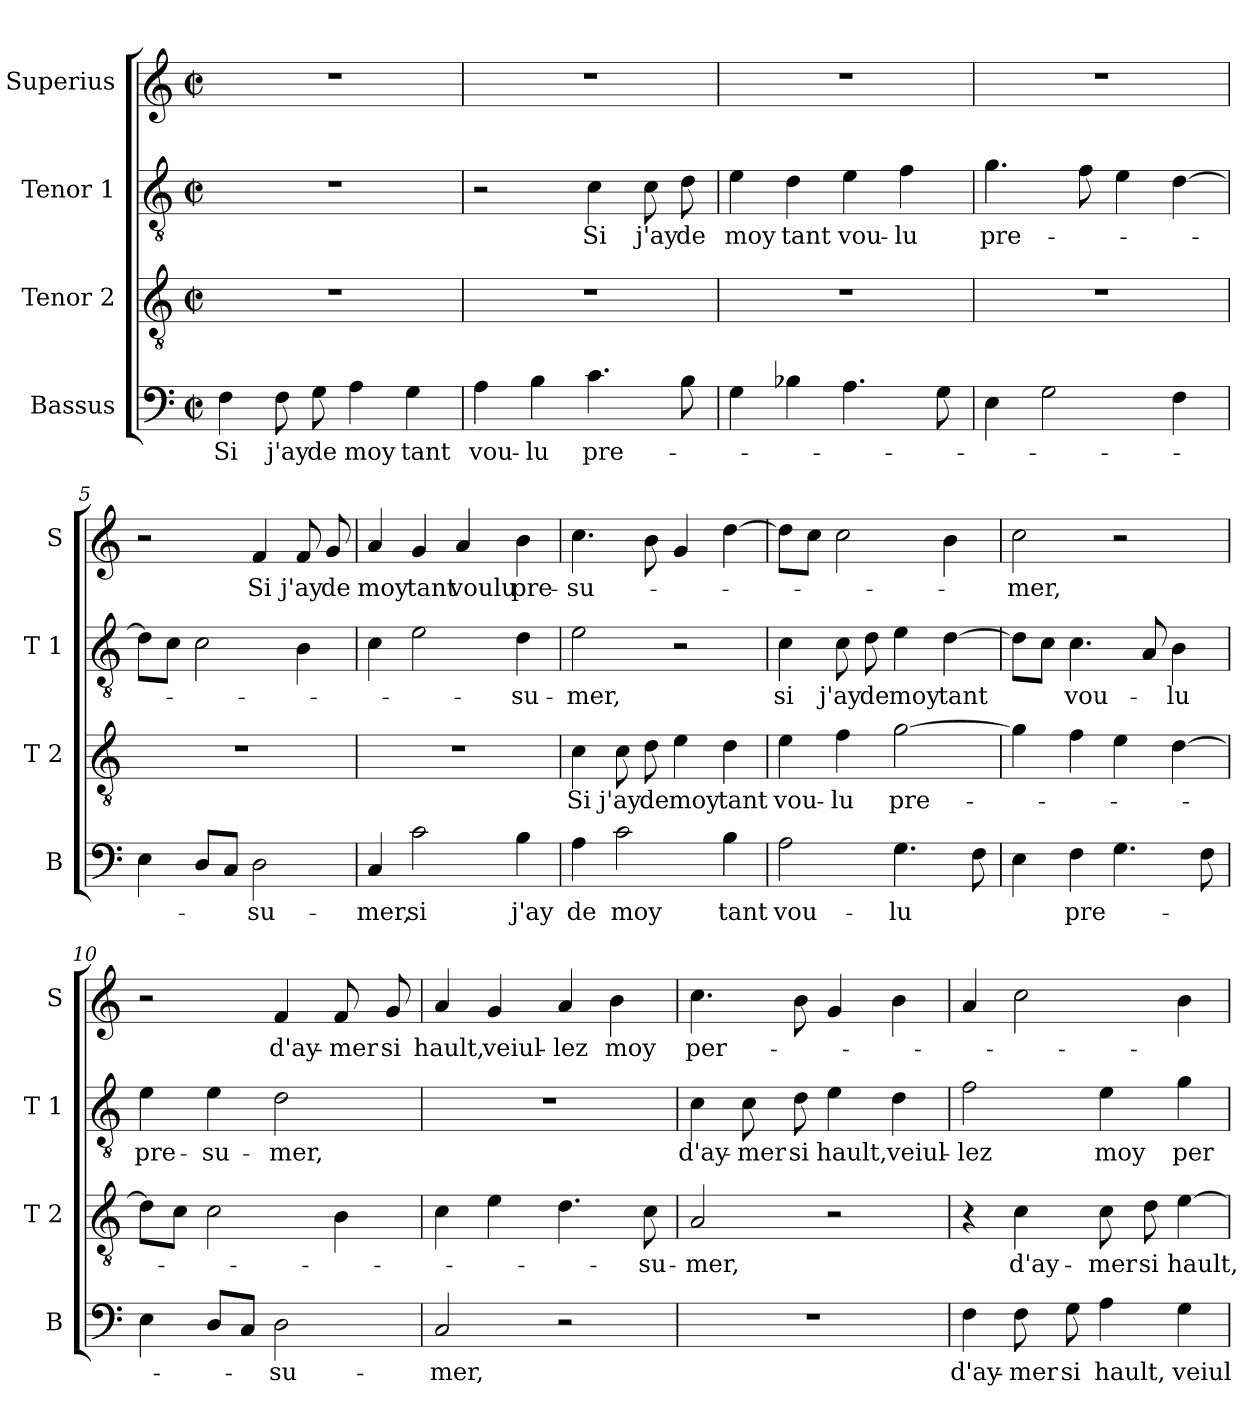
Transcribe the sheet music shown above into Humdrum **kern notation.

**kern	**text	**kern	**text	**kern	**text	**kern	**text
*part4	*part4	*part3	*part3	*part2	*part2	*part1	*part1
*staff4	*staff4	*staff3	*staff3	*staff2	*staff2	*staff1	*staff1
*I"Bassus	*	*I"Tenor 2	*	*I"Tenor 1	*	*I"Superius	*
*I'B	*	*I'T 2	*	*I'T 1	*	*I'S	*
*clefF4	*	*clefGv2	*	*clefGv2	*	*clefG2	*
*k[]	*	*k[]	*	*k[]	*	*k[]	*
*C:	*	*C:	*	*C:	*	*C:	*
*M2/2	*	*M2/2	*	*M2/2	*	*M2/2	*
*met(c|)	*	*met(c|)	*	*met(c|)	*	*met(c|)	*
=1	=1	=1	=1	=1	=1	=1	=1
4F\	Si	1r	.	1r	.	1r	.
8F\	j'ay	.	.	.	.	.	.
8G\	de	.	.	.	.	.	.
4A\	moy	.	.	.	.	.	.
4G\	tant	.	.	.	.	.	.
=2	=2	=2	=2	=2	=2	=2	=2
4A\	vou-	1r	.	2r	.	1r	.
4B\	-lu	.	.	.	.	.	.
4.c\	pre-	.	.	4c\	Si	.	.
.	.	.	.	8c\	j'ay	.	.
8B\	.	.	.	8d\	de	.	.
=3	=3	=3	=3	=3	=3	=3	=3
4G\	.	1r	.	4e\	moy	1r	.
4B-X\	.	.	.	4d\	tant	.	.
4.A\	.	.	.	4e\	vou-	.	.
.	.	.	.	4f\	-lu	.	.
8G\	.	.	.	.	.	.	.
=4	=4	=4	=4	=4	=4	=4	=4
4E\	.	1r	.	4.g\	pre-	1r	.
2G\	.	.	.	.	.	.	.
.	.	.	.	8f\	.	.	.
.	.	.	.	4e\	.	.	.
4F\	.	.	.	[4d\	.	.	.
=5	=5	=5	=5	=5	=5	=5	=5
4E\	.	1r	.	8d\L]	.	2r	.
.	.	.	.	8c\J	.	.	.
8D/L	.	.	.	2c\	.	.	.
8C/J	.	.	.	.	.	.	.
2D\	-su-	.	.	.	.	4f/	Si
.	.	.	.	4B\	.	8f/	j'ay
.	.	.	.	.	.	8g/	de
!!LO:LB:g=z
=6	=6	=6	=6	=6	=6	=6	=6
4C/	-mer,	1r	.	4c\	.	4a/	moy
2c\	si	.	.	2e\	.	4g/	tant
.	.	.	.	.	.	4a/	voulu
4B\	j'ay	.	.	4d\	-su-	4b\	pre-
=7	=7	=7	=7	=7	=7	=7	=7
4A\	de	4c\	Si	2e\	-mer,	4.cc\	-su-
2c\	moy	8c\	j'ay	.	.	.	.
.	.	8d\	de	.	.	8b\	.
.	.	4e\	moy	2r	.	4g/	.
4B\	tant	4d\	tant	.	.	[4dd\	.
=8	=8	=8	=8	=8	=8	=8	=8
2A\	vou-	4e\	vou-	4c\	si	8dd\L]	.
.	.	.	.	.	.	8cc\J	.
.	.	4f\	-lu	8c\	j'ay	2cc\	.
.	.	.	.	8d\	de	.	.
4.G\	-lu	[2g\	pre-	4e\	moy	.	.
.	.	.	.	[4d\	tant	4b\	.
8F\	.	.	.	.	.	.	.
=9	=9	=9	=9	=9	=9	=9	=9
4E\	.	4g\]	.	8d\L]	.	2cc\	-mer,
.	.	.	.	8c\J	.	.	.
4F\	pre-	4f\	.	4.c\	vou-	.	.
4.G\	.	4e\	.	.	.	2r	.
.	.	.	.	8A/	.	.	.
.	.	[4d\	.	4B\	-lu	.	.
8F\	.	.	.	.	.	.	.
=10	=10	=10	=10	=10	=10	=10	=10
4E\	.	8d\L]	.	4e\	pre-	2r	.
.	.	8c\J	.	.	.	.	.
8D/L	.	2c\	.	4e\	-su-	.	.
8C/J	.	.	.	.	.	.	.
2D\	-su-	.	.	2d\	-mer,	4f/	d'ay-
.	.	4B\	.	.	.	8f/	-mer
.	.	.	.	.	.	8g/	si
!!LO:LB:g=z
=11	=11	=11	=11	=11	=11	=11	=11
2C/	-mer,	4c\	.	1r	.	4a/	hault,
.	.	4e\	.	.	.	4g/	veiul-
2r	.	4.d\	.	.	.	4a/	-lez
.	.	.	.	.	.	4b\	moy
.	.	8c\	-su-	.	.	.	.
=12	=12	=12	=12	=12	=12	=12	=12
1r	.	2A/	-mer,	4c\	d'ay-	4.cc\	per-
.	.	.	.	8c\	-mer	.	.
.	.	.	.	8d\	si	8b\	.
.	.	2r	.	4e\	hault,	4g/	.
.	.	.	.	4d\	veiul-	4b\	.
=13	=13	=13	=13	=13	=13	=13	=13
4F\	d'ay-	4r	.	2f\	-lez	4a/	.
8F\	-mer	4c\	d'ay-	.	.	2cc\	.
8G\	si	.	.	.	.	.	.
4A\	hault,	8c\	-mer	4e\	moy	.	.
.	.	8d\	si	.	.	.	.
4G\	veiul-	[4e\	hault,	4g\	per-	4b\	.
=	=	=	=	=	=	=	=
*-	*-	*-	*-	*-	*-	*-	*-
